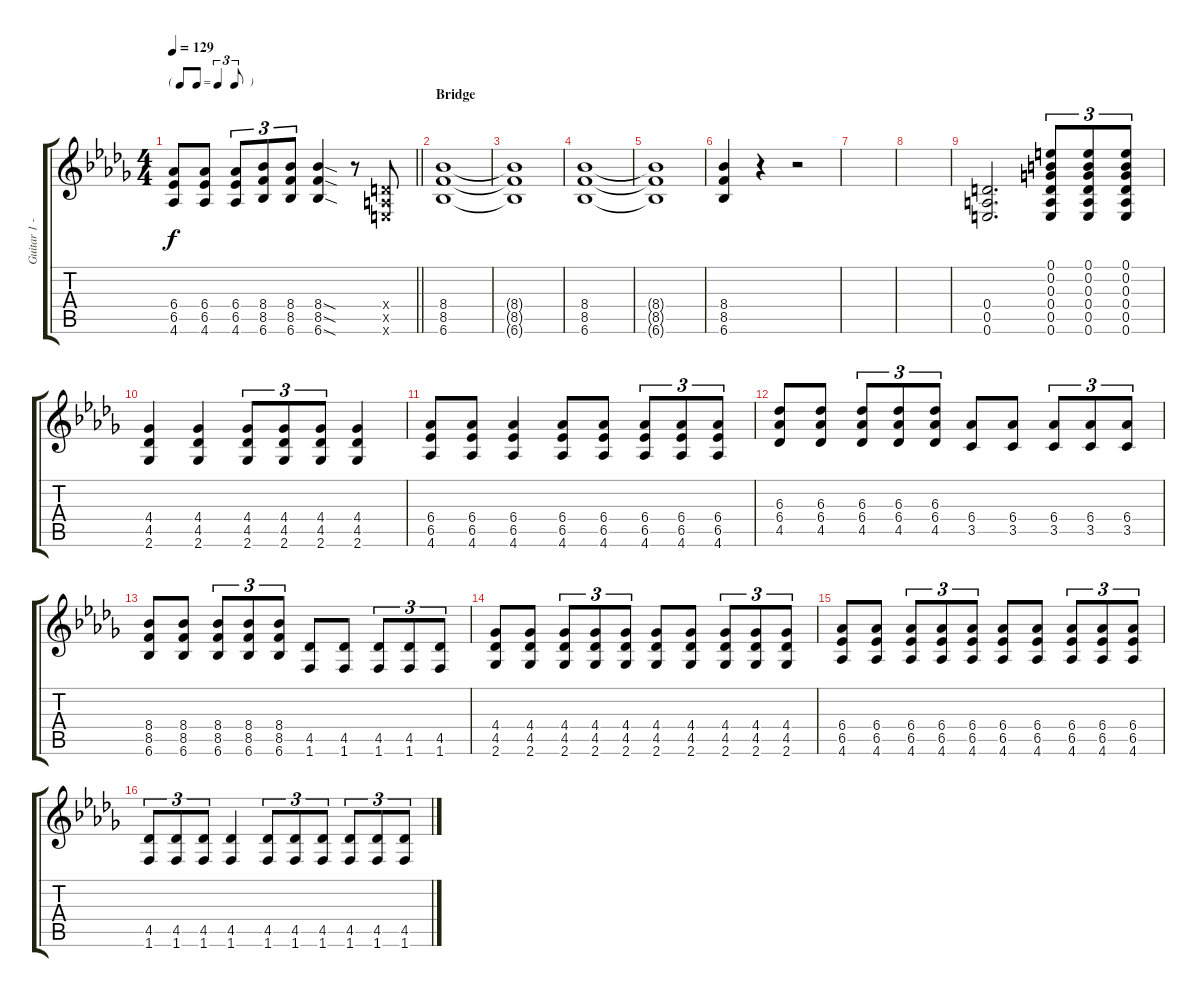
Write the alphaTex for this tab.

\track ("Guitar 1 - Rhythm Left" "Guitar 1 -") {instrument distortionguitar}
\staff {score tabs}
\tuning (E4 B3 G3 D3 A2 E2) {hide}
\ts (4 4)
\tf triplet8th
\tempo 129
\clef g2
\barLineRight lightlight
\ks db
(6.4 6.5 4.6).8{dy f} (6.4 6.5 4.6).8 (6.4 6.5 4.6).8{tu (3 2)} (8.4 8.5 6.6).8{tu (3 2)} (8.4 8.5 6.6).8{tu (3 2)} (8.4{sod} 8.5{sod} 6.6{sod}).4 r.8 (0.4{x} 0.5{x} 0.6{x}).8 |
\section ("" "Bridge")
(8.4 8.5 6.6).1 |
(8.4{t} 8.5{t} 6.6{t}).1 |
(8.4 8.5 6.6).1 |
(8.4{t} 8.5{t} 6.6{t}).1 |
(8.4 8.5 6.6).4 r.4 r.2 |
|
|
(0.4 0.5 0.6).2{d} (0.1 0.2 0.3 0.4 0.5 0.6).8{tu (3 2)} (0.1 0.2 0.3 0.4 0.5 0.6).8{tu (3 2)} (0.1 0.2 0.3 0.4 0.5 0.6).8{tu (3 2)} |
(4.4 4.5 2.6).4 (4.4 4.5 2.6).4 (4.4 4.5 2.6).8{tu (3 2)} (4.4 4.5 2.6).8{tu (3 2)} (4.4 4.5 2.6).8{tu (3 2)} (4.4 4.5 2.6).4 |
(6.4 6.5 4.6).8 (6.4 6.5 4.6).8 (6.4 6.5 4.6).4 (6.4 6.5 4.6).8 (6.4 6.5 4.6).8 (6.4 6.5 4.6).8{tu (3 2)} (6.4 6.5 4.6).8{tu (3 2)} (6.4 6.5 4.6).8{tu (3 2)} |
(6.3 6.4 4.5).8 (6.3 6.4 4.5).8 (6.3 6.4 4.5).8{tu (3 2)} (6.3 6.4 4.5).8{tu (3 2)} (6.3 6.4 4.5).8{tu (3 2)} (6.4 3.5).8 (6.4 3.5).8 (6.4 3.5).8{tu (3 2)} (6.4 3.5).8{tu (3 2)} (6.4 3.5).8{tu (3 2)} |
(8.4 8.5 6.6).8 (8.4 8.5 6.6).8 (8.4 8.5 6.6).8{tu (3 2)} (8.4 8.5 6.6).8{tu (3 2)} (8.4 8.5 6.6).8{tu (3 2)} (4.5 1.6).8 (4.5 1.6).8 (4.5 1.6).8{tu (3 2)} (4.5 1.6).8{tu (3 2)} (4.5 1.6).8{tu (3 2)} |
(4.4 4.5 2.6).8 (4.4 4.5 2.6).8 (4.4 4.5 2.6).8{tu (3 2)} (4.4 4.5 2.6).8{tu (3 2)} (4.4 4.5 2.6).8{tu (3 2)} (4.4 4.5 2.6).8 (4.4 4.5 2.6).8 (4.4 4.5 2.6).8{tu (3 2)} (4.4 4.5 2.6).8{tu (3 2)} (4.4 4.5 2.6).8{tu (3 2)} |
(6.4 6.5 4.6).8 (6.4 6.5 4.6).8 (6.4 6.5 4.6).8{tu (3 2)} (6.4 6.5 4.6).8{tu (3 2)} (6.4 6.5 4.6).8{tu (3 2)} (6.4 6.5 4.6).8 (6.4 6.5 4.6).8 (6.4 6.5 4.6).8{tu (3 2)} (6.4 6.5 4.6).8{tu (3 2)} (6.4 6.5 4.6).8{tu (3 2)} |
(4.5 1.6).8{tu (3 2)} (4.5 1.6).8{tu (3 2)} (4.5 1.6).8{tu (3 2)} (4.5 1.6).4 (4.5 1.6).8{tu (3 2)} (4.5 1.6).8{tu (3 2)} (4.5 1.6).8{tu (3 2)} (4.5 1.6).8{tu (3 2)} (4.5 1.6).8{tu (3 2)} (4.5 1.6).8{tu (3 2)}
